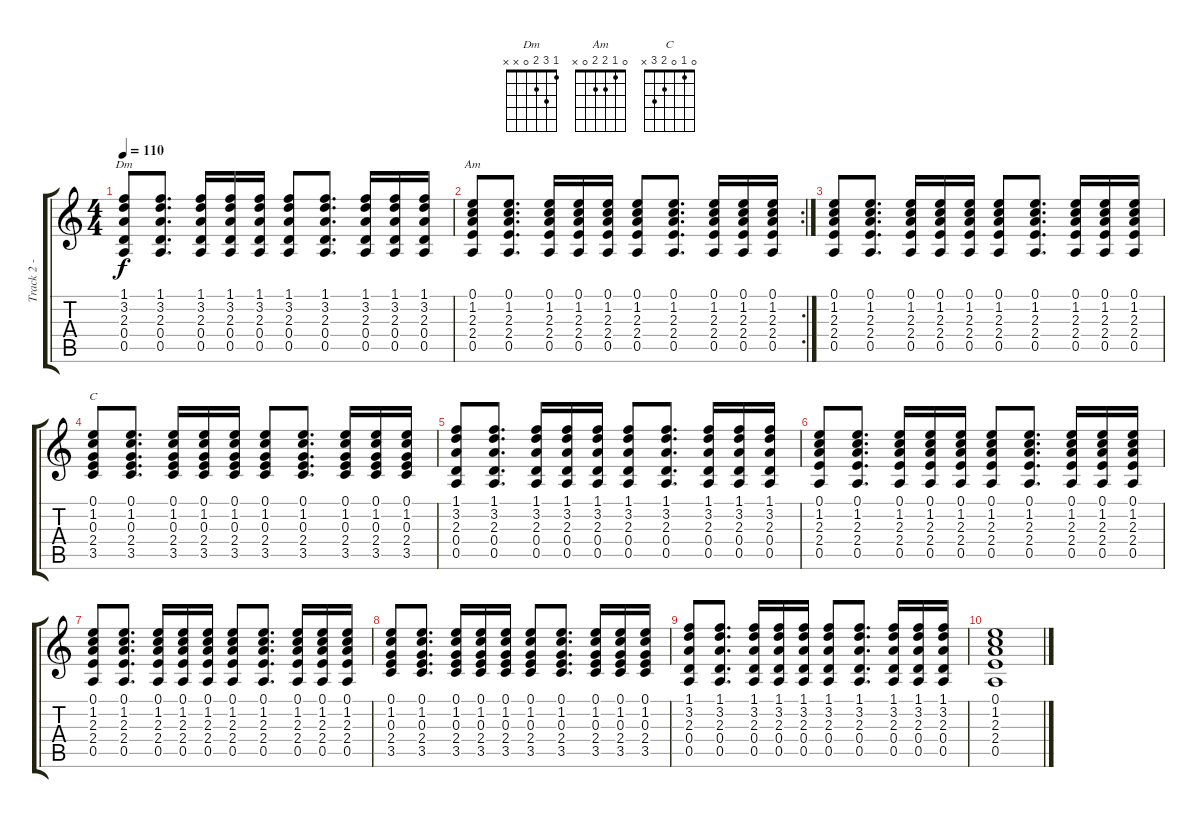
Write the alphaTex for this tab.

\track ("Track 2 - Guitar" "Track 2 - ") {instrument acousticguitarsteel}
\staff {score tabs}
\tuning (E4 B3 G3 D3 A2 E2) {hide}
\chord ("Dm" 1 3 2 0 x x)
\chord ("Am" 0 1 2 2 0 x)
\chord ("C" 0 1 0 2 3 x)
\ts (4 4)
\tempo 110
\clef g2
\ks c
(1.1 3.2 2.3 0.4 0.5).8{ch "Dm" dy f} (1.1 3.2 2.3 0.4 0.5).8{d} (1.1 3.2 2.3 0.4 0.5).16 (1.1 3.2 2.3 0.4 0.5).16 (1.1 3.2 2.3 0.4 0.5).16 (1.1 3.2 2.3 0.4 0.5).8 (1.1 3.2 2.3 0.4 0.5).8{d} (1.1 3.2 2.3 0.4 0.5).16 (1.1 3.2 2.3 0.4 0.5).16 (1.1 3.2 2.3 0.4 0.5).16 |
\rc 2
(0.1 1.2 2.3 2.4 0.5).8{ch "Am"} (0.1 1.2 2.3 2.4 0.5).8{d} (0.1 1.2 2.3 2.4 0.5).16 (0.1 1.2 2.3 2.4 0.5).16 (0.1 1.2 2.3 2.4 0.5).16 (0.1 1.2 2.3 2.4 0.5).8 (0.1 1.2 2.3 2.4 0.5).8{d} (0.1 1.2 2.3 2.4 0.5).16 (0.1 1.2 2.3 2.4 0.5).16 (0.1 1.2 2.3 2.4 0.5).16 |
(0.1 1.2 2.3 2.4 0.5).8 (0.1 1.2 2.3 2.4 0.5).8{d} (0.1 1.2 2.3 2.4 0.5).16 (0.1 1.2 2.3 2.4 0.5).16 (0.1 1.2 2.3 2.4 0.5).16 (0.1 1.2 2.3 2.4 0.5).8 (0.1 1.2 2.3 2.4 0.5).8{d} (0.1 1.2 2.3 2.4 0.5).16 (0.1 1.2 2.3 2.4 0.5).16 (0.1 1.2 2.3 2.4 0.5).16 |
(0.1 1.2 0.3 2.4 3.5).8{ch "C"} (0.1 1.2 0.3 2.4 3.5).8{d} (0.1 1.2 0.3 2.4 3.5).16 (0.1 1.2 0.3 2.4 3.5).16 (0.1 1.2 0.3 2.4 3.5).16 (0.1 1.2 0.3 2.4 3.5).8 (0.1 1.2 0.3 2.4 3.5).8{d} (0.1 1.2 0.3 2.4 3.5).16 (0.1 1.2 0.3 2.4 3.5).16 (0.1 1.2 0.3 2.4 3.5).16 |
(1.1 3.2 2.3 0.4 0.5).8 (1.1 3.2 2.3 0.4 0.5).8{d} (1.1 3.2 2.3 0.4 0.5).16 (1.1 3.2 2.3 0.4 0.5).16 (1.1 3.2 2.3 0.4 0.5).16 (1.1 3.2 2.3 0.4 0.5).8 (1.1 3.2 2.3 0.4 0.5).8{d} (1.1 3.2 2.3 0.4 0.5).16 (1.1 3.2 2.3 0.4 0.5).16 (1.1 3.2 2.3 0.4 0.5).16 |
(0.1 1.2 2.3 2.4 0.5).8 (0.1 1.2 2.3 2.4 0.5).8{d} (0.1 1.2 2.3 2.4 0.5).16 (0.1 1.2 2.3 2.4 0.5).16 (0.1 1.2 2.3 2.4 0.5).16 (0.1 1.2 2.3 2.4 0.5).8 (0.1 1.2 2.3 2.4 0.5).8{d} (0.1 1.2 2.3 2.4 0.5).16 (0.1 1.2 2.3 2.4 0.5).16 (0.1 1.2 2.3 2.4 0.5).16 |
(0.1 1.2 2.3 2.4 0.5).8 (0.1 1.2 2.3 2.4 0.5).8{d} (0.1 1.2 2.3 2.4 0.5).16 (0.1 1.2 2.3 2.4 0.5).16 (0.1 1.2 2.3 2.4 0.5).16 (0.1 1.2 2.3 2.4 0.5).8 (0.1 1.2 2.3 2.4 0.5).8{d} (0.1 1.2 2.3 2.4 0.5).16 (0.1 1.2 2.3 2.4 0.5).16 (0.1 1.2 2.3 2.4 0.5).16 |
(0.1 1.2 0.3 2.4 3.5).8 (0.1 1.2 0.3 2.4 3.5).8{d} (0.1 1.2 0.3 2.4 3.5).16 (0.1 1.2 0.3 2.4 3.5).16 (0.1 1.2 0.3 2.4 3.5).16 (0.1 1.2 0.3 2.4 3.5).8 (0.1 1.2 0.3 2.4 3.5).8{d} (0.1 1.2 0.3 2.4 3.5).16 (0.1 1.2 0.3 2.4 3.5).16 (0.1 1.2 0.3 2.4 3.5).16 |
(1.1 3.2 2.3 0.4 0.5).8 (1.1 3.2 2.3 0.4 0.5).8{d} (1.1 3.2 2.3 0.4 0.5).16 (1.1 3.2 2.3 0.4 0.5).16 (1.1 3.2 2.3 0.4 0.5).16 (1.1 3.2 2.3 0.4 0.5).8 (1.1 3.2 2.3 0.4 0.5).8{d} (1.1 3.2 2.3 0.4 0.5).16 (1.1 3.2 2.3 0.4 0.5).16 (1.1 3.2 2.3 0.4 0.5).16 |
(0.1 1.2 2.3 2.4 0.5).1
